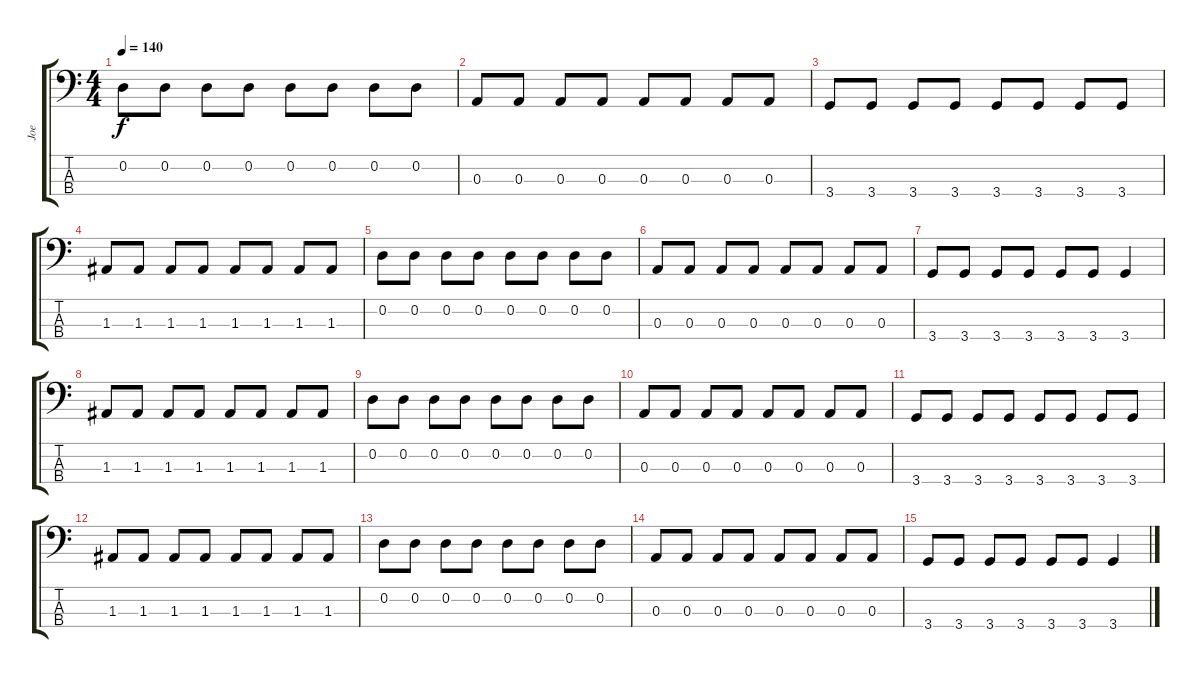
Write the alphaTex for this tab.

\track ("Joe" "Joe") {instrument electricbassfinger}
\staff {score tabs}
\tuning (G2 D2 A1 E1) {hide}
\ts (4 4)
\tempo 140
\clef f4
\ks c
0.2.8{dy f} 0.2.8 0.2.8 0.2.8 0.2.8 0.2.8 0.2.8 0.2.8 |
0.3.8 0.3.8 0.3.8 0.3.8 0.3.8 0.3.8 0.3.8 0.3.8 |
3.4.8 3.4.8 3.4.8 3.4.8 3.4.8 3.4.8 3.4.8 3.4.8 |
1.3.8 1.3.8 1.3.8 1.3.8 1.3.8 1.3.8 1.3.8 1.3.8 |
0.2.8 0.2.8 0.2.8 0.2.8 0.2.8 0.2.8 0.2.8 0.2.8 |
0.3.8 0.3.8 0.3.8 0.3.8 0.3.8 0.3.8 0.3.8 0.3.8 |
3.4.8 3.4.8 3.4.8 3.4.8 3.4.8 3.4.8 3.4.4 |
1.3.8 1.3.8 1.3.8 1.3.8 1.3.8 1.3.8 1.3.8 1.3.8 |
0.2.8 0.2.8 0.2.8 0.2.8 0.2.8 0.2.8 0.2.8 0.2.8 |
0.3.8 0.3.8 0.3.8 0.3.8 0.3.8 0.3.8 0.3.8 0.3.8 |
3.4.8 3.4.8 3.4.8 3.4.8 3.4.8 3.4.8 3.4.8 3.4.8 |
1.3.8 1.3.8 1.3.8 1.3.8 1.3.8 1.3.8 1.3.8 1.3.8 |
0.2.8 0.2.8 0.2.8 0.2.8 0.2.8 0.2.8 0.2.8 0.2.8 |
0.3.8 0.3.8 0.3.8 0.3.8 0.3.8 0.3.8 0.3.8 0.3.8 |
3.4.8 3.4.8 3.4.8 3.4.8 3.4.8 3.4.8 3.4.4
